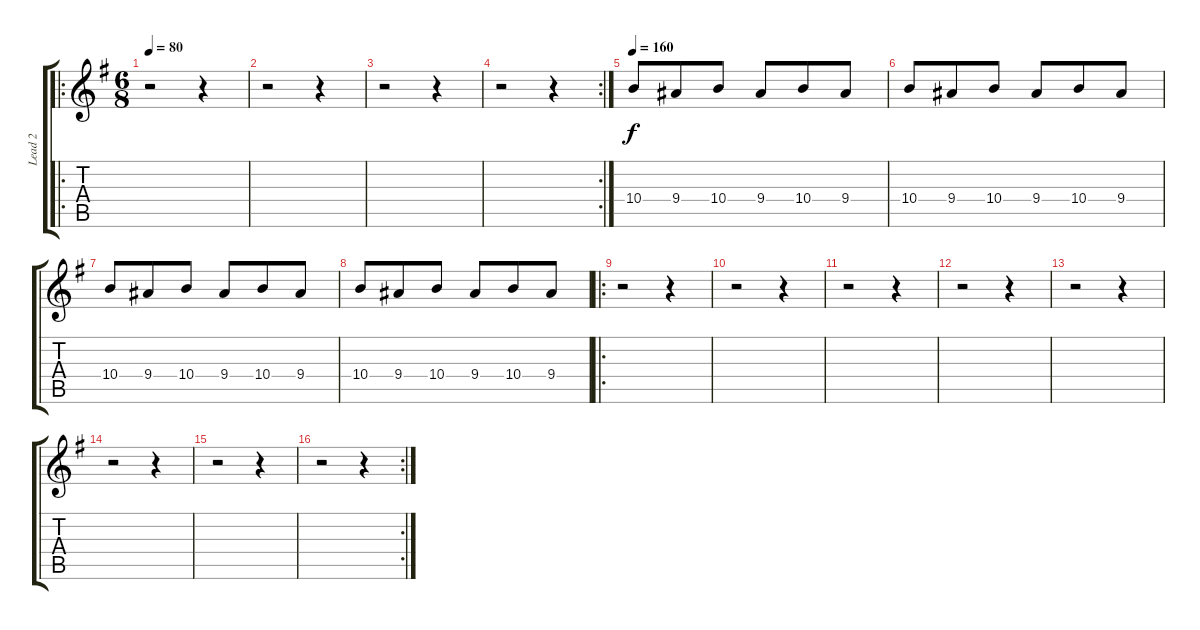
\track ("Lead 2" "Lead 2") {instrument distortionguitar}
\staff {score tabs}
\tuning (Eb4 Bb3 Gb3 Db3 Ab2 Db2) {hide}
\ro
\ts (6 8)
\tempo 80
\clef g2
\ks g
r.2{dy f instrument distortionguitar} r.4 |
r.2 r.4 |
r.2 r.4 |
\rc 2
r.2 r.4 |
\tempo 160
10.4.8 9.4.8 10.4.8 9.4.8 10.4.8 9.4.8 |
10.4.8 9.4.8 10.4.8 9.4.8 10.4.8 9.4.8 |
10.4.8 9.4.8 10.4.8 9.4.8 10.4.8 9.4.8 |
10.4.8 9.4.8 10.4.8 9.4.8 10.4.8 9.4.8 |
\ro
r.2 r.4 |
r.2 r.4 |
r.2 r.4 |
r.2 r.4 |
r.2 r.4 |
r.2 r.4 |
r.2 r.4 |
\rc 2
r.2 r.4
